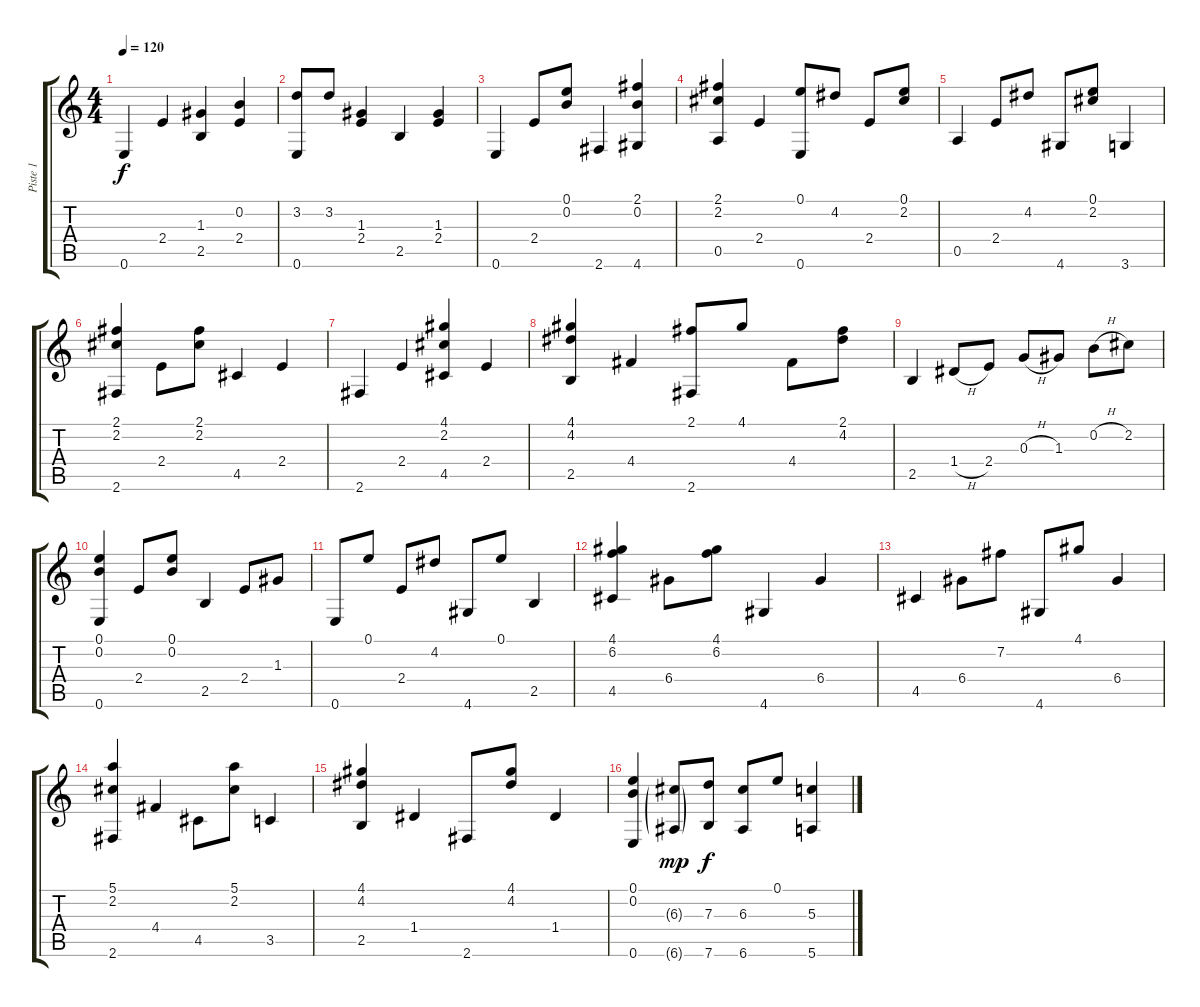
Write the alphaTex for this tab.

\track ("Piste 1" "Piste 1") {instrument acousticguitarnylon}
\staff {score tabs}
\tuning (E4 B3 G3 D3 A2 E2) {hide}
\ts (4 4)
\tempo 120
\clef g2
\ks c
0.6.4{dy f} 2.4.4 (1.3 2.5).4 (0.2 2.4).4 |
(3.2 0.6).8 3.2.8 (1.3 2.4).4 2.5.4 (1.3 2.4).4 |
0.6.4 2.4.8 (0.1 0.2).8 2.6.4 (2.1 0.2 4.6).4 |
(2.1 2.2 0.5).4 2.4.4 (0.1 0.6).8 4.2.8 2.4.8 (0.1 2.2).8 |
0.5.4 2.4.8 4.2.8 4.6.8 (0.1 2.2).8 3.6.4 |
(2.1 2.2 2.6).4 2.4.8 (2.1 2.2).8 4.5.4 2.4.4 |
2.6.4 2.4.4 (4.1 2.2 4.5).4 2.4.4 |
(4.1 4.2 2.5).4 4.4.4 (2.1 2.6).8 4.1.8 4.4.8 (2.1 4.2).8 |
2.5.4 1.4{h}.8 2.4.8 0.3{h}.8 1.3.8 0.2{h}.8 2.2.8 |
(0.1 0.2 0.6).4 2.4.8 (0.1 0.2).8 2.5.4 2.4.8 1.3.8 |
0.6.8 0.1.8 2.4.8 4.2.8 4.6.8 0.1.8 2.5.4 |
(4.1 6.2 4.5).4 6.4.8 (4.1 6.2).8 4.6.4 6.4.4 |
4.5.4 6.4.8 7.2.8 4.6.8 4.1.8 6.4.4 |
(5.1 2.2 2.6).4 4.4.4 4.5.8 (5.1 2.2).8 3.5.4 |
(4.1 4.2 2.5).4 1.4.4 2.6.8 (4.1 4.2).8 1.4.4 |
(0.1 0.2 0.6).4 (6.3{g} 6.6{g}).8{dy mp} (7.3 7.6).8{dy f} (6.3 6.6).8 0.1.8 (5.3 5.6).4
